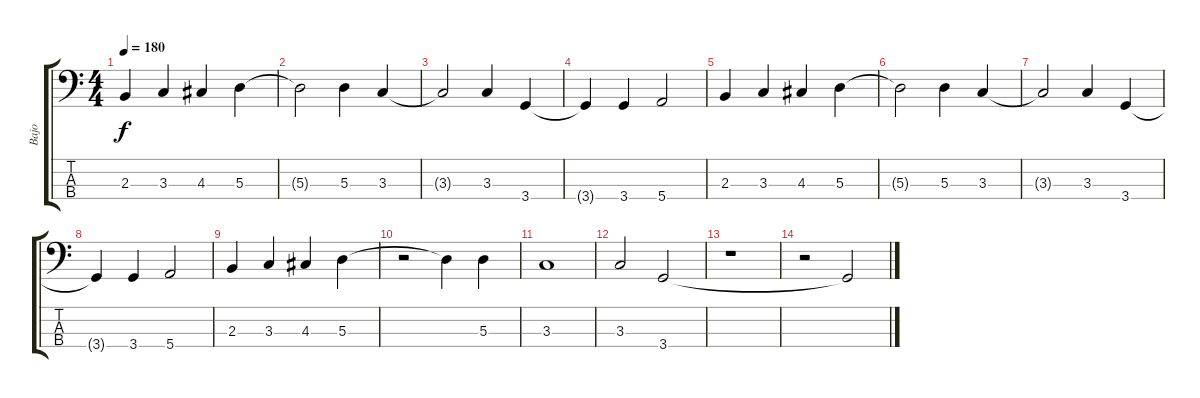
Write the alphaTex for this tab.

\track ("Bajo" "Bajo") {instrument electricbassfinger}
\staff {score tabs}
\tuning (G2 D2 A1 E1) {hide}
\ts (4 4)
\tempo 180
\clef f4
\ks c
2.3.4{dy f} 3.3.4 4.3.4 5.3.4 |
5.3{t}.2 5.3.4 3.3.4 |
3.3{t}.2 3.3.4 3.4.4 |
3.4{t}.4 3.4.4 5.4.2 |
2.3.4 3.3.4 4.3.4 5.3.4 |
5.3{t}.2 5.3.4 3.3.4 |
3.3{t}.2 3.3.4 3.4.4 |
3.4{t}.4 3.4.4 5.4.2 |
2.3.4 3.3.4 4.3.4 5.3.4 |
r.2 5.3{t}.4 5.3.4 |
3.3.1 |
3.3.2 3.4.2 |
r.1 |
r.2 3.4{t}.2
